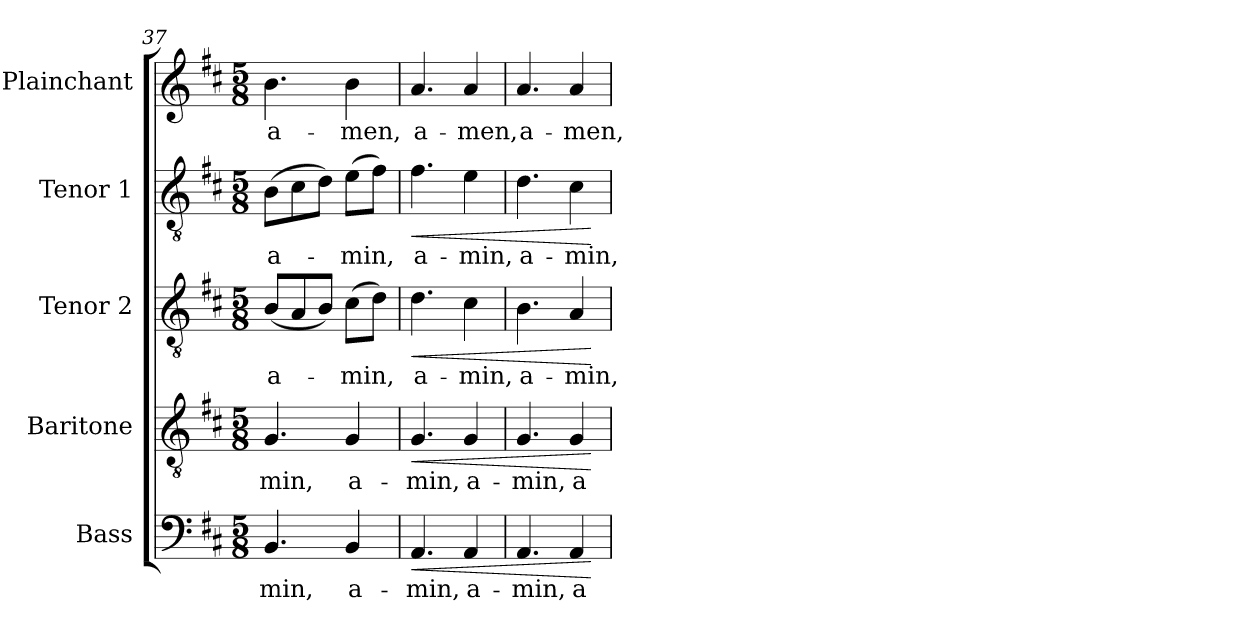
**kern	**text	**dynam	**kern	**text	**dynam	**kern	**text	**dynam	**kern	**text	**dynam	**kern	**text
*part5	*part5	*part5	*part4	*part4	*part4	*part3	*part3	*part3	*part2	*part2	*part2	*part1	*part1
*staff5	*staff5	*staff5	*staff4	*staff4	*staff4	*staff3	*staff3	*staff3	*staff2	*staff2	*staff2	*staff1	*staff1
*I"Bass	*	*	*I"Baritone	*	*	*I"Tenor 2	*	*	*I"Tenor 1	*	*	*I"Plainchant	*
*I'B	*	*	*I'B	*	*	*I'T 2	*	*	*I'T 1	*	*	*I'Pl.C.	*
*clefF4	*	*	*clefGv2	*	*	*clefGv2	*	*	*clefGv2	*	*	*clefG2	*
*k[f#c#]	*	*	*k[f#c#]	*	*	*k[f#c#]	*	*	*k[f#c#]	*	*	*k[f#c#]	*
*D:	*	*	*D:	*	*	*D:	*	*	*D:	*	*	*D:	*
*M5/8	*	*	*M5/8	*	*	*M5/8	*	*	*M5/8	*	*	*M5/8	*
=37	=37	=37	=37	=37	=37	=37	=37	=37	=37	=37	=37	=37	=37
4.BB/	-min,	.	4.G/	-min,	.	(8B/L	a-	.	(8B\L	a-	.	4.b\	a-
.	.	.	.	.	.	8A/	.	.	8c#\	.	.	.	.
.	.	.	.	.	.	8B/J)	.	.	8d\J)	.	.	.	.
4BB/	a-	.	4G/	a-	.	(8c#\L	-min,	.	(8e\L	-min,	.	4b\	-men,
.	.	.	.	.	.	8d\J)	.	.	8f#\J)	.	.	.	.
!!LO:PB:g=z
=38	=38	=38	=38	=38	=38	=38	=38	=38	=38	=38	=38	=38	=38
!	!	!LO:HP:b	!	!	!LO:HP:b	!	!	!LO:HP:b	!	!	!LO:HP:b	!	!
4.AA/	-min,	<	4.G/	-min,	<	4.d\	a-	<	4.f#\	a-	<	4.a/	a-
4AA/	a-	.	4G/	a-	.	4c#\	-min,	.	4e\	-min,	.	4a/	-men,
=39	=39	=39	=39	=39	=39	=39	=39	=39	=39	=39	=39	=39	=39
4.AA/	-min,	.	4.G/	-min,	.	4.B\	a-	.	4.d\	a-	.	4.a/	a-
4AA/	a-	.	4G/	a-	.	4A/	-min,	.	4c#\	-min,	.	4a/	-men,
.	.	[	.	.	[	.	.	[	.	.	[	.	.
=	=	=	=	=	=	=	=	=	=	=	=	=	=
*-	*-	*-	*-	*-	*-	*-	*-	*-	*-	*-	*-	*-	*-
